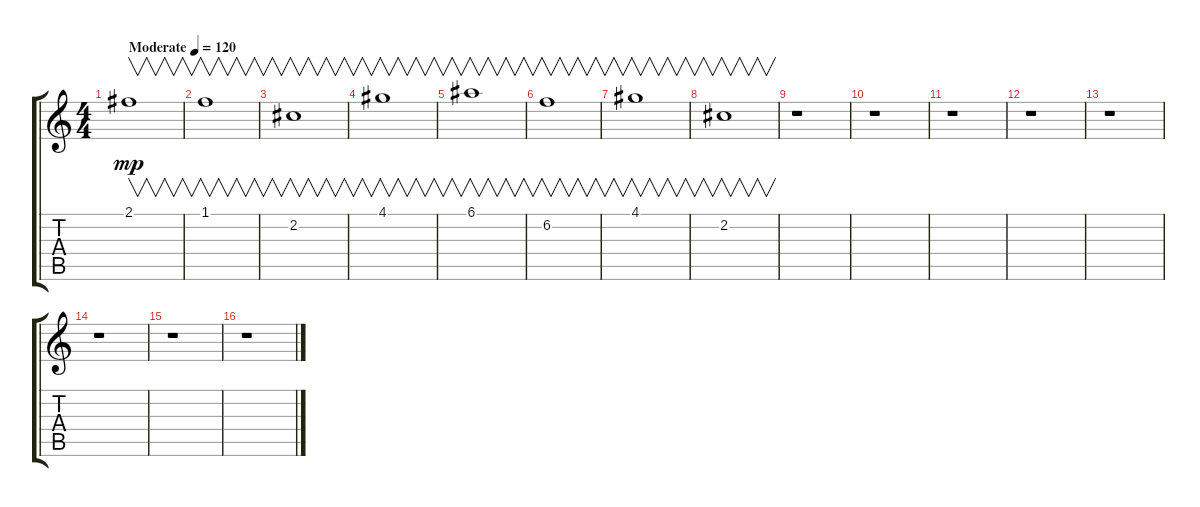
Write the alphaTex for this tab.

\track "" {instrument distortionguitar}
\staff {score tabs}
\tuning (E4 B3 G3 D3 A2 E2) {hide}
\ts (4 4)
\tempo (120 "Moderate")
\clef g2
\ks c
2.1.1{v dy mp instrument distortionguitar} |
1.1.1{v} |
2.2.1{v} |
4.1.1{v} |
6.1.1{v} |
6.2.1{v} |
4.1.1{v} |
2.2.1{v} |
r.1 |
r.1 |
r.1 |
r.1 |
r.1 |
r.1 |
r.1 |
r.1
